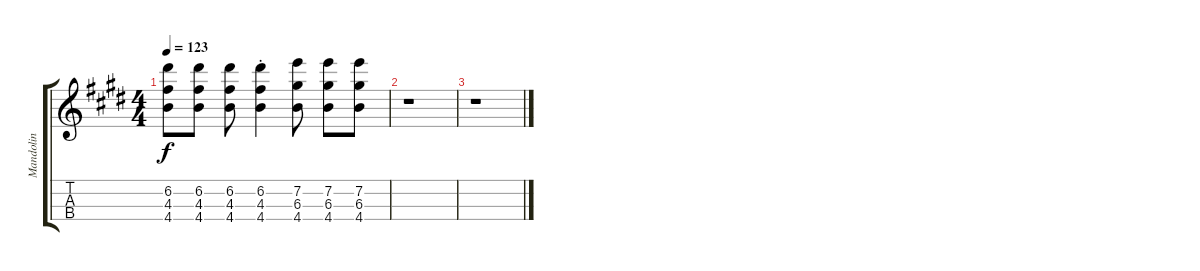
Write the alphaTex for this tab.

\track ("Mandolin" "Mandolin") {instrument acousticguitarnylon}
\staff {score tabs}
\tuning (E5 A4 D4 G3) {hide}
\ts (4 4)
\tempo 123
\clef g2
\ks c#minor
(6.2 4.3 4.4).8{dy f} (6.2 4.3 4.4).8 (6.2 4.3 4.4).8 (6.2{st} 4.3{st} 4.4{st}).4 (7.2 6.3 4.4).8 (7.2 6.3 4.4).8 (7.2 6.3 4.4).8 |
\ks e
r.1 |
\ks c#minor
r.1
